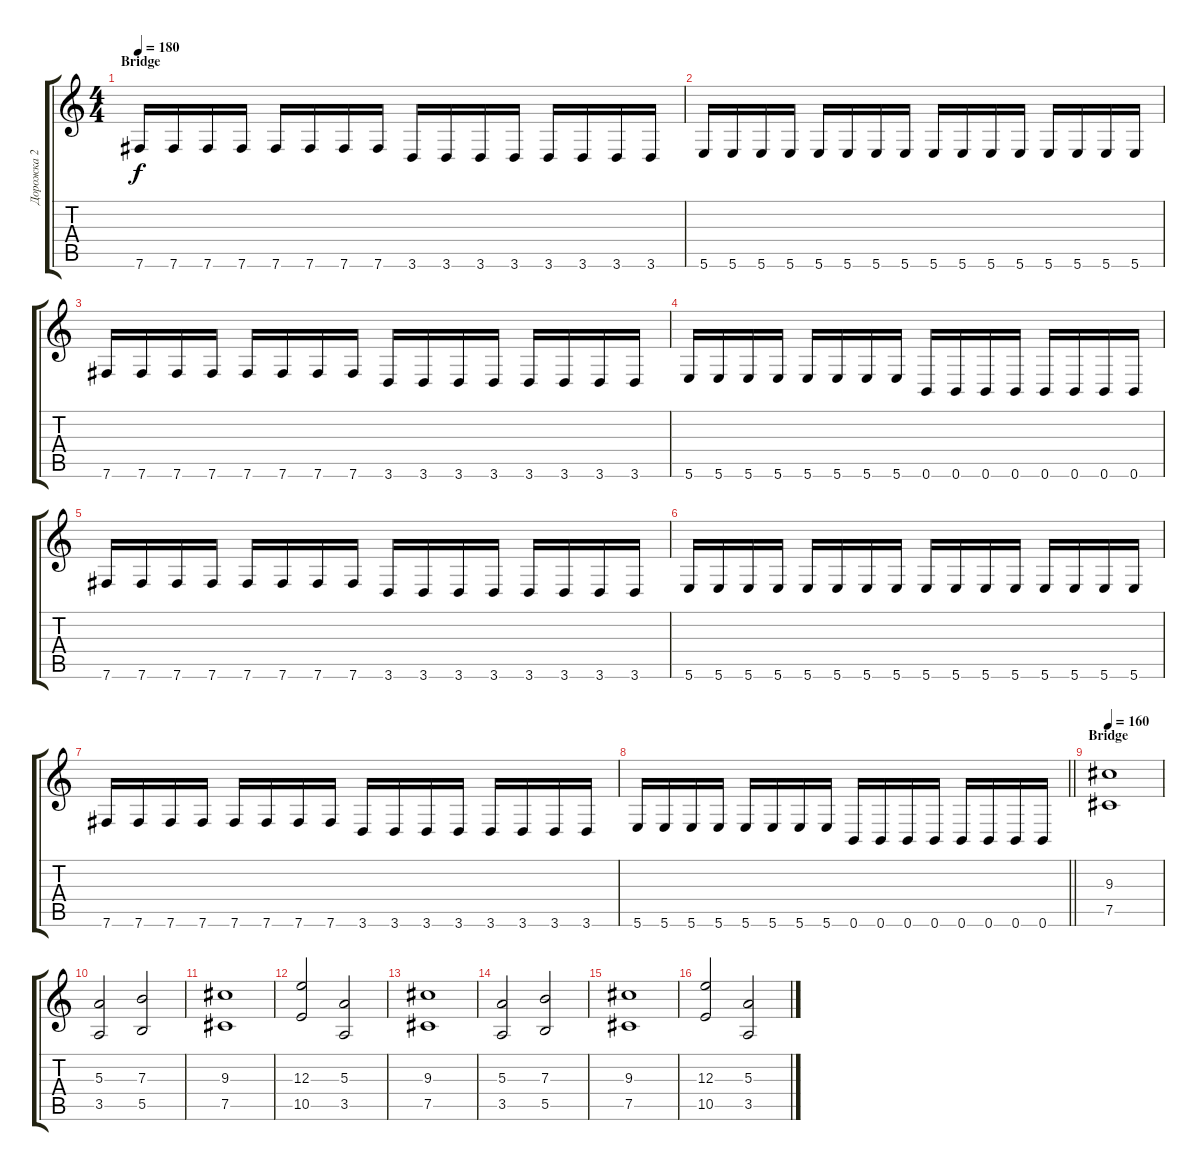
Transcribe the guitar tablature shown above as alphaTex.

\track ("Дорожка 2" "Дорожка 2") {instrument distortionguitar}
\staff {score tabs}
\tuning (Db4 Ab3 E3 B2 Gb2 B1) {hide}
\ts (4 4)
\section ("" "Bridge")
\tempo 180
\clef g2
\ks c
7.6.16{dy f} 7.6.16 7.6.16 7.6.16 7.6.16 7.6.16 7.6.16 7.6.16 3.6.16 3.6.16 3.6.16 3.6.16 3.6.16 3.6.16 3.6.16 3.6.16 |
5.6.16 5.6.16 5.6.16 5.6.16 5.6.16 5.6.16 5.6.16 5.6.16 5.6.16 5.6.16 5.6.16 5.6.16 5.6.16 5.6.16 5.6.16 5.6.16 |
7.6.16 7.6.16 7.6.16 7.6.16 7.6.16 7.6.16 7.6.16 7.6.16 3.6.16 3.6.16 3.6.16 3.6.16 3.6.16 3.6.16 3.6.16 3.6.16 |
5.6.16 5.6.16 5.6.16 5.6.16 5.6.16 5.6.16 5.6.16 5.6.16 0.6.16 0.6.16 0.6.16 0.6.16 0.6.16 0.6.16 0.6.16 0.6.16 |
7.6.16 7.6.16 7.6.16 7.6.16 7.6.16 7.6.16 7.6.16 7.6.16 3.6.16 3.6.16 3.6.16 3.6.16 3.6.16 3.6.16 3.6.16 3.6.16 |
5.6.16 5.6.16 5.6.16 5.6.16 5.6.16 5.6.16 5.6.16 5.6.16 5.6.16 5.6.16 5.6.16 5.6.16 5.6.16 5.6.16 5.6.16 5.6.16 |
7.6.16 7.6.16 7.6.16 7.6.16 7.6.16 7.6.16 7.6.16 7.6.16 3.6.16 3.6.16 3.6.16 3.6.16 3.6.16 3.6.16 3.6.16 3.6.16 |
\barLineRight lightlight
5.6.16 5.6.16 5.6.16 5.6.16 5.6.16 5.6.16 5.6.16 5.6.16 0.6.16 0.6.16 0.6.16 0.6.16 0.6.16 0.6.16 0.6.16 0.6.16 |
\section ("" "Bridge")
\tempo 160
(9.3 7.5).1 |
(5.3 3.5).2 (7.3 5.5).2 |
(9.3 7.5).1 |
(12.3 10.5).2 (5.3 3.5).2 |
(9.3 7.5).1 |
(5.3 3.5).2 (7.3 5.5).2 |
(9.3 7.5).1 |
(12.3 10.5).2 (5.3 3.5).2
